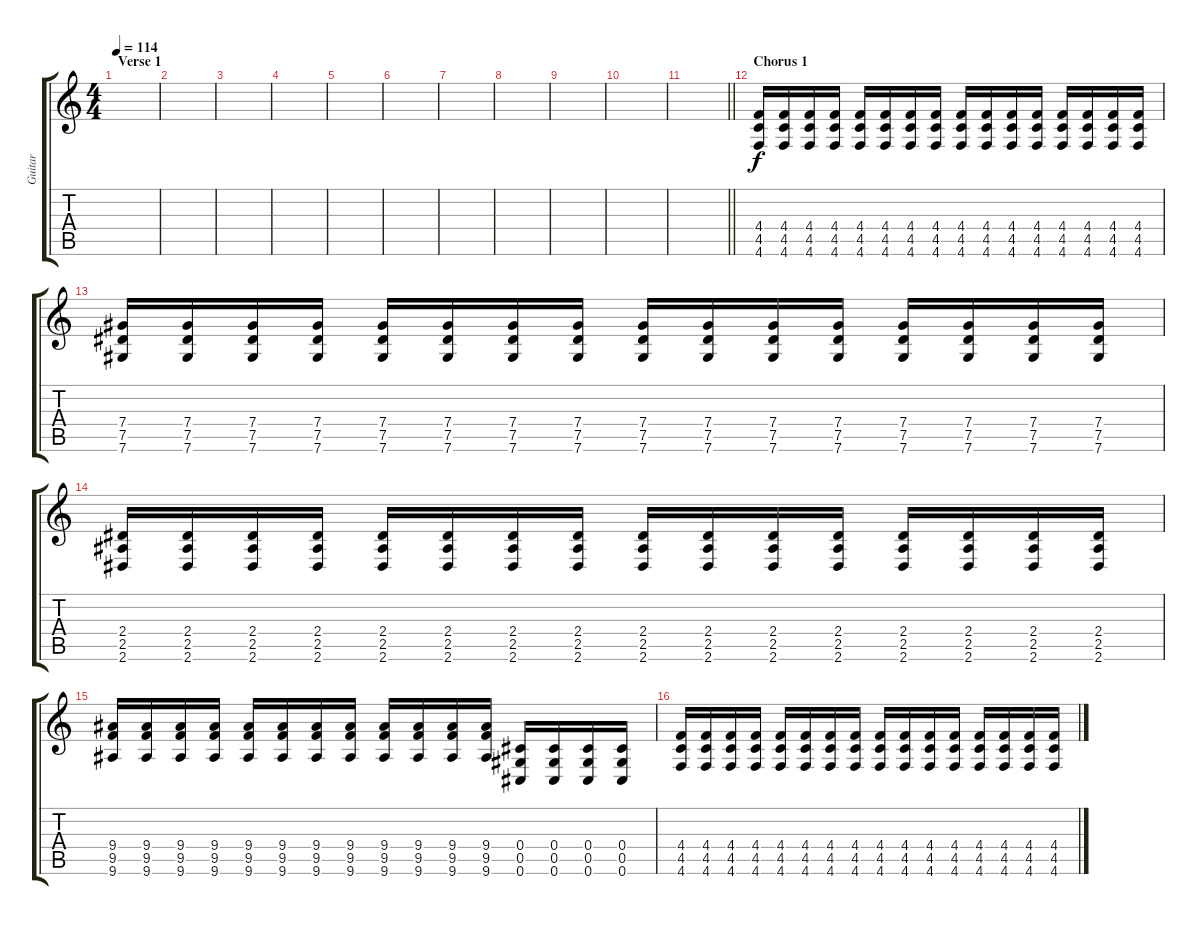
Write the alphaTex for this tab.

\track ("Guitar" "Guitar") {instrument distortionguitar}
\staff {score tabs}
\tuning (Eb4 Bb3 Gb3 Db3 Ab2 Db2) {hide}
\ts (4 4)
\section ("" "Verse 1")
\tempo 114
\clef g2
\ks c
|
|
|
|
|
|
|
|
|
|
\barLineRight lightlight
|
\section ("" "Chorus 1")
(4.4 4.5 4.6).16 (4.4 4.5 4.6).16 (4.4 4.5 4.6).16 (4.4 4.5 4.6).16 (4.4 4.5 4.6).16 (4.4 4.5 4.6).16 (4.4 4.5 4.6).16 (4.4 4.5 4.6).16 (4.4 4.5 4.6).16 (4.4 4.5 4.6).16 (4.4 4.5 4.6).16 (4.4 4.5 4.6).16 (4.4 4.5 4.6).16 (4.4 4.5 4.6).16 (4.4 4.5 4.6).16 (4.4 4.5 4.6).16 |
(7.4 7.5 7.6).16 (7.4 7.5 7.6).16 (7.4 7.5 7.6).16 (7.4 7.5 7.6).16 (7.4 7.5 7.6).16 (7.4 7.5 7.6).16 (7.4 7.5 7.6).16 (7.4 7.5 7.6).16 (7.4 7.5 7.6).16 (7.4 7.5 7.6).16 (7.4 7.5 7.6).16 (7.4 7.5 7.6).16 (7.4 7.5 7.6).16 (7.4 7.5 7.6).16 (7.4 7.5 7.6).16 (7.4 7.5 7.6).16 |
(2.4 2.5 2.6).16 (2.4 2.5 2.6).16 (2.4 2.5 2.6).16 (2.4 2.5 2.6).16 (2.4 2.5 2.6).16 (2.4 2.5 2.6).16 (2.4 2.5 2.6).16 (2.4 2.5 2.6).16 (2.4 2.5 2.6).16 (2.4 2.5 2.6).16 (2.4 2.5 2.6).16 (2.4 2.5 2.6).16 (2.4 2.5 2.6).16 (2.4 2.5 2.6).16 (2.4 2.5 2.6).16 (2.4 2.5 2.6).16 |
(9.4 9.5 9.6).16 (9.4 9.5 9.6).16 (9.4 9.5 9.6).16 (9.4 9.5 9.6).16 (9.4 9.5 9.6).16 (9.4 9.5 9.6).16 (9.4 9.5 9.6).16 (9.4 9.5 9.6).16 (9.4 9.5 9.6).16 (9.4 9.5 9.6).16 (9.4 9.5 9.6).16 (9.4 9.5 9.6).16 (0.4 0.5 0.6).16 (0.4 0.5 0.6).16 (0.4 0.5 0.6).16 (0.4 0.5 0.6).16 |
(4.4 4.5 4.6).16 (4.4 4.5 4.6).16 (4.4 4.5 4.6).16 (4.4 4.5 4.6).16 (4.4 4.5 4.6).16 (4.4 4.5 4.6).16 (4.4 4.5 4.6).16 (4.4 4.5 4.6).16 (4.4 4.5 4.6).16 (4.4 4.5 4.6).16 (4.4 4.5 4.6).16 (4.4 4.5 4.6).16 (4.4 4.5 4.6).16 (4.4 4.5 4.6).16 (4.4 4.5 4.6).16 (4.4 4.5 4.6).16
